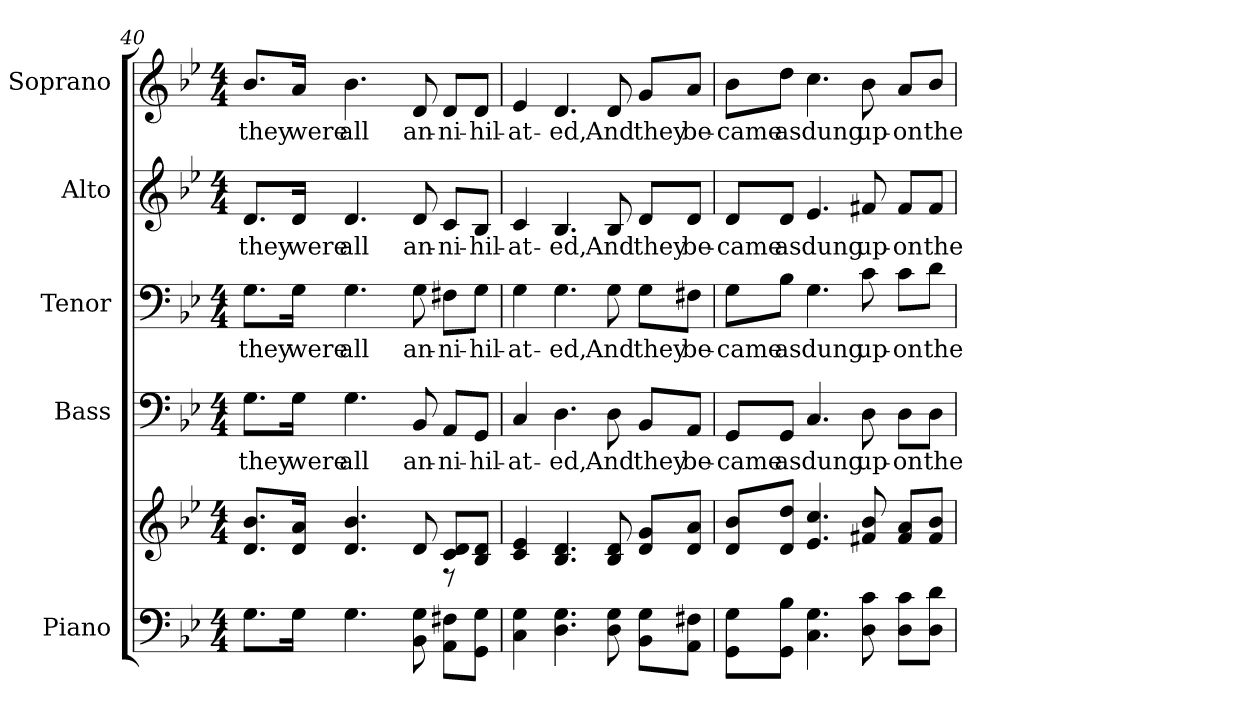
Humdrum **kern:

**kern	**kern	**kern	**text	**kern	**text	**kern	**text	**kern	**text
*part5	*part5	*part4	*part4	*part3	*part3	*part2	*part2	*part1	*part1
*staff6	*staff5	*staff4	*staff4	*staff3	*staff3	*staff2	*staff2	*staff1	*staff1
*I"Piano	*	*I"Bass	*	*I"Tenor	*	*I"Alto	*	*I"Soprano	*
*I'Pno.	*	*I'B.	*	*I'T.	*	*I'A.	*	*I'S.	*
*clefF4	*clefG2	*clefF4	*	*clefF4	*	*clefG2	*	*clefG2	*
*k[b-e-]	*k[b-e-]	*k[b-e-]	*	*k[b-e-]	*	*k[b-e-]	*	*k[b-e-]	*
*B-:	*B-:	*B-:	*	*B-:	*	*B-:	*	*B-:	*
*M4/4	*M4/4	*M4/4	*	*M4/4	*	*M4/4	*	*M4/4	*
=40	=40	=40	=40	=40	=40	=40	=40	=40	=40
*	*^	*	*	*	*	*	*	*	*
!	!	!	!	!LO:LY:b:color=#000000	!	!	!	!	!	!
!	!	!	!	!	!	!LO:LY:b:color=#000000	!	!	!	!
!	!	!	!	!	!	!	!	!LO:LY:b:color=#000000	!	!
!	!	!	!	!	!	!	!	!	!	!LO:LY:b:color=#000000
8.Gi\L	8.di/ 8.b-i/L	2ryy	8.Gi\L	they	8.Gi\L	they	8.di/L	they	8.b-i/L	they
!	!	!	!	!LO:LY:b:color=#000000	!	!	!	!	!	!
!	!	!	!	!	!	!LO:LY:b:color=#000000	!	!	!	!
!	!	!	!	!	!	!	!	!LO:LY:b:color=#000000	!	!
!	!	!	!	!	!	!	!	!	!	!LO:LY:b:color=#000000
16Gi\Jk	16di/ 16ai/Jk	.	16Gi\Jk	were	16Gi\Jk	were	16di/Jk	were	16ai/Jk	were
!	!	!	!	!LO:LY:b:color=#000000	!	!	!	!	!	!
!	!	!	!	!	!	!LO:LY:b:color=#000000	!	!	!	!
!	!	!	!	!	!	!	!	!LO:LY:b:color=#000000	!	!
!	!	!	!	!	!	!	!	!	!	!LO:LY:b:color=#000000
4.Gi\	4.di/ 4.b-i	.	4.Gi\	all	4.Gi\	all	4.di/	all	4.b-i\	all
.	.	4ryy	.	.	.	.	.	.	.	.
!	!	!	!	!LO:LY:b:color=#000000	!	!	!	!	!	!
!	!	!	!	!	!	!LO:LY:b:color=#000000	!	!	!	!
!	!	!	!	!	!	!	!	!LO:LY:b:color=#000000	!	!
!	!	!	!	!	!	!	!	!	!	!LO:LY:b:color=#000000
8BB-i\ 8Gi	8di/	.	8BB-i/	an-	8Gi\	an-	8di/	an-	8di/	an-
!	!	!	!	!LO:LY:b:color=#000000	!	!	!	!	!	!
!	!	!	!	!	!	!LO:LY:b:color=#000000	!	!	!	!
!	!	!	!	!	!	!	!	!LO:LY:b:color=#000000	!	!
!	!	!	!	!	!	!	!	!	!	!LO:LY:b:color=#000000
8AAi\ 8F#Xi\L	8ci/ 8di/L	8r	8AAi/L	-ni-	8F#Xi\L	-ni-	8ci/L	-ni-	8di/L	-ni-
!	!	!	!	!LO:LY:b:color=#000000	!	!	!	!	!	!
!	!	!	!	!	!	!LO:LY:b:color=#000000	!	!	!	!
!	!	!	!	!	!	!	!	!LO:LY:b:color=#000000	!	!
!	!	!	!	!	!	!	!	!	!	!LO:LY:b:color=#000000
8GGi\ 8Gi\J	8B-i/ 8di/J	8ryy	8GGi/J	-hil-	8Gi\J	-hil-	8B-i/J	-hil-	8di/J	-hil-
*	*v	*v	*	*	*	*	*	*	*	*
=41	=41	=41	=41	=41	=41	=41	=41	=41	=41
*	*^	*	*	*	*	*	*	*	*
!	!	!	!	!LO:LY:b:color=#000000	!	!	!	!	!	!
*	*v	*v	*	*	*	*	*	*	*	*
*	*^	*	*	*	*	*	*	*	*
!	!	!	!	!	!	!LO:LY:b:color=#000000	!	!	!	!
*	*v	*v	*	*	*	*	*	*	*	*
*	*^	*	*	*	*	*	*	*	*
!	!	!	!	!	!	!	!	!LO:LY:b:color=#000000	!	!
*	*v	*v	*	*	*	*	*	*	*	*
*	*^	*	*	*	*	*	*	*	*
!	!	!	!	!	!	!	!	!	!	!LO:LY:b:color=#000000
*	*v	*v	*	*	*	*	*	*	*	*
4Ci\ 4Gi	4ci/ 4e-i	4Ci/	-at-	4Gi\	-at-	4ci/	-at-	4e-i/	-at-
!	!	!	!LO:LY:b:color=#000000	!	!	!	!	!	!
!	!	!	!	!	!LO:LY:b:color=#000000	!	!	!	!
!	!	!	!	!	!	!	!LO:LY:b:color=#000000	!	!
!	!	!	!	!	!	!	!	!	!LO:LY:b:color=#000000
4.Di\ 4.Gi	4.B-i/ 4.di	4.Di\	-ed,	4.Gi\	-ed,	4.B-i/	-ed,	4.di/	-ed,
!	!	!	!LO:LY:b:color=#000000	!	!	!	!	!	!
!	!	!	!	!	!LO:LY:b:color=#000000	!	!	!	!
!	!	!	!	!	!	!	!LO:LY:b:color=#000000	!	!
!	!	!	!	!	!	!	!	!	!LO:LY:b:color=#000000
8Di\ 8Gi	8B-i/ 8di	8Di\	And	8Gi\	And	8B-i/	And	8di/	And
!	!	!	!LO:LY:b:color=#000000	!	!	!	!	!	!
!	!	!	!	!	!LO:LY:b:color=#000000	!	!	!	!
!	!	!	!	!	!	!	!LO:LY:b:color=#000000	!	!
!	!	!	!	!	!	!	!	!	!LO:LY:b:color=#000000
8BB-i\ 8Gi\L	8di/ 8gi/L	8BB-i/L	they	8Gi\L	they	8di/L	they	8gi/L	they
!	!	!	!LO:LY:b:color=#000000	!	!	!	!	!	!
!	!	!	!	!	!LO:LY:b:color=#000000	!	!	!	!
!	!	!	!	!	!	!	!LO:LY:b:color=#000000	!	!
!	!	!	!	!	!	!	!	!	!LO:LY:b:color=#000000
8AAi\ 8F#Xi\J	8di/ 8ai/J	8AAi/J	be-	8F#Xi\J	be-	8di/J	be-	8ai/J	be-
!!LO:PB:g=z
=42	=42	=42	=42	=42	=42	=42	=42	=42	=42
!	!	!	!LO:LY:b:color=#000000	!	!	!	!	!	!
!	!	!	!	!	!LO:LY:b:color=#000000	!	!	!	!
!	!	!	!	!	!	!	!LO:LY:b:color=#000000	!	!
!	!	!	!	!	!	!	!	!	!LO:LY:b:color=#000000
8GGi\ 8Gi\L	8di/ 8b-i/L	8GGi/L	-came	8Gi\L	-came	8di/L	-came	8b-i\L	-came
!	!	!	!LO:LY:b:color=#000000	!	!	!	!	!	!
!	!	!	!	!	!LO:LY:b:color=#000000	!	!	!	!
!	!	!	!	!	!	!	!LO:LY:b:color=#000000	!	!
!	!	!	!	!	!	!	!	!	!LO:LY:b:color=#000000
8GGi\ 8B-i\J	8di/ 8ddi/J	8GGi/J	as	8B-i\J	as	8di/J	as	8ddi\J	as
!	!	!	!LO:LY:b:color=#000000	!	!	!	!	!	!
!	!	!	!	!	!LO:LY:b:color=#000000	!	!	!	!
!	!	!	!	!	!	!	!LO:LY:b:color=#000000	!	!
!	!	!	!	!	!	!	!	!	!LO:LY:b:color=#000000
4.Ci\ 4.Gi	4.e-i/ 4.cci	4.Ci/	dung	4.Gi\	dung	4.e-i/	dung	4.cci\	dung
!	!	!	!LO:LY:b:color=#000000	!	!	!	!	!	!
!	!	!	!	!	!LO:LY:b:color=#000000	!	!	!	!
!	!	!	!	!	!	!	!LO:LY:b:color=#000000	!	!
!	!	!	!	!	!	!	!	!	!LO:LY:b:color=#000000
8Di\ 8ci	8f#Xi/ 8b-i	8Di\	up-	8ci\	up-	8f#Xi/	up-	8b-i\	up-
!	!	!	!LO:LY:b:color=#000000	!	!	!	!	!	!
!	!	!	!	!	!LO:LY:b:color=#000000	!	!	!	!
!	!	!	!	!	!	!	!LO:LY:b:color=#000000	!	!
!	!	!	!	!	!	!	!	!	!LO:LY:b:color=#000000
8Di\ 8ci\L	8f#i/ 8ai/L	8Di\L	-on	8ci\L	-on	8f#i/L	-on	8ai/L	-on
!	!	!	!LO:LY:b:color=#000000	!	!	!	!	!	!
!	!	!	!	!	!LO:LY:b:color=#000000	!	!	!	!
!	!	!	!	!	!	!	!LO:LY:b:color=#000000	!	!
!	!	!	!	!	!	!	!	!	!LO:LY:b:color=#000000
8Di\ 8di\J	8f#i/ 8b-i/J	8Di\J	the	8di\J	the	8f#i/J	the	8b-i/J	the
=	=	=	=	=	=	=	=	=	=
*-	*-	*-	*-	*-	*-	*-	*-	*-	*-
